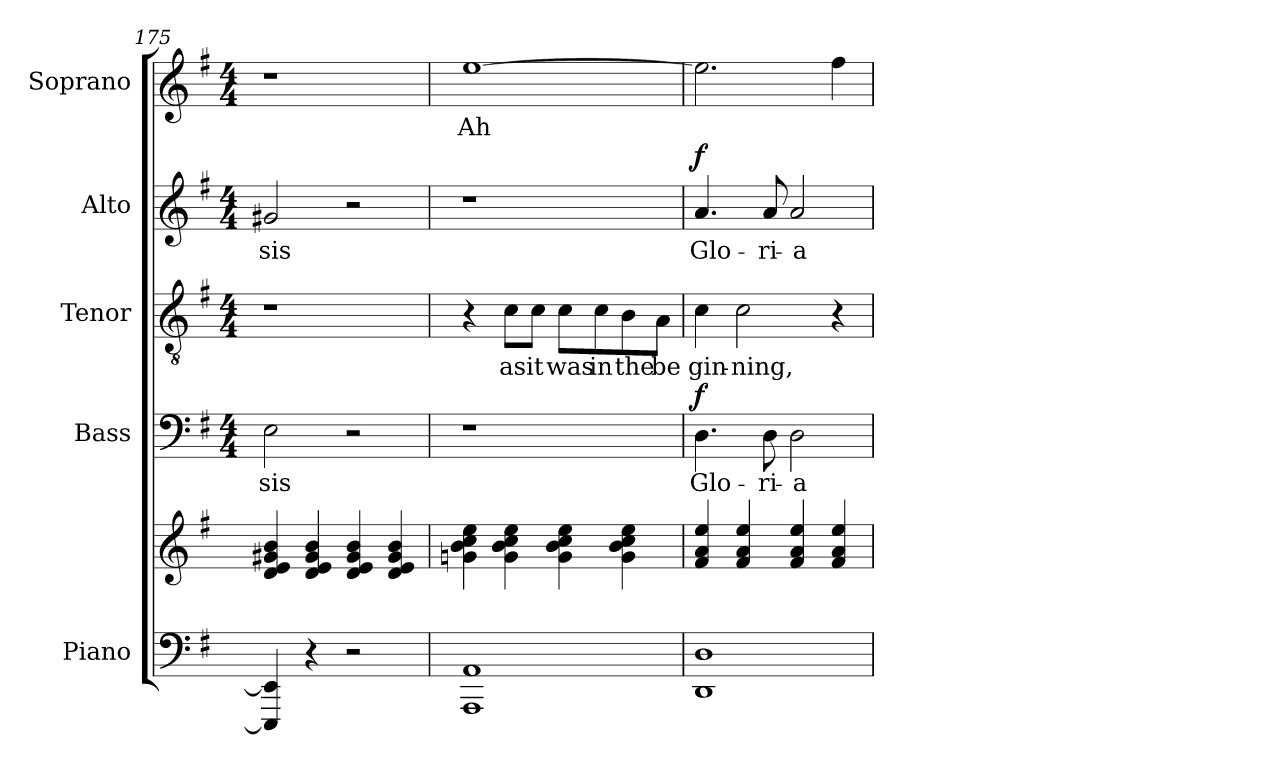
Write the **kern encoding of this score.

**kern	**kern	**kern	**text	**dynam	**kern	**text	**kern	**text	**dynam	**kern	**text
*part5	*part5	*part4	*part4	*part4	*part3	*part3	*part2	*part2	*part2	*part1	*part1
*staff6	*staff5	*staff4	*staff4	*staff4	*staff3	*staff3	*staff2	*staff2	*staff2	*staff1	*staff1
*I"Piano	*	*I"Bass	*	*	*I"Tenor	*	*I"Alto	*	*	*I"Soprano	*
*	*	*I'B.	*	*	*I'T.	*	*I'A.	*	*	*I'S.	*
*clefF4	*clefG2	*clefF4	*	*	*clefGv2	*	*clefG2	*	*	*clefG2	*
*k[f#]	*k[f#]	*k[f#]	*	*	*k[f#]	*	*k[f#]	*	*	*k[f#]	*
*G:	*G:	*G:	*	*	*G:	*	*G:	*	*	*G:	*
*	*	*M4/4	*	*	*M4/4	*	*M4/4	*	*	*M4/4	*
=175	=175	=175	=175	=175	=175	=175	=175	=175	=175	=175	=175
!	!	!	!LO:LY:b:cj	!	!	!	!	!LO:LY:b:cj	!	!	!
4EEE/] 4EE/]	4b/ 4g#X/ 4d/ 4e/	2E\	-sis	.	1r	.	2g#X/	-sis	.	1r	.
4r	4b/ 4d/ 4g#/ 4e/	.	.	.	.	.	.	.	.	.	.
2r	4b/ 4g#/ 4d/ 4e/	2r	.	.	.	.	2r	.	.	.	.
.	4b/ 4g#/ 4d/ 4e/	.	.	.	.	.	.	.	.	.	.
=176	=176	=176	=176	=176	=176	=176	=176	=176	=176	=176	=176
!	!	!	!	!	!	!	!	!	!	!	!LO:LY:b:cj
1AA 1AAA	4b\ 4gn\ 4cc\ 4ee\	1r	.	.	4r	.	1r	.	.	[<1ee	Ah
!	!	!	!	!	!	!LO:LY:b:cj	!	!	!	!	!
.	4b\ 4ee\ 4g\ 4cc\	.	.	.	8c\L	as	.	.	.	.	.
!	!	!	!	!	!	!LO:LY:b:cj	!	!	!	!	!
.	.	.	.	.	8c\J	it	.	.	.	.	.
!	!	!	!	!	!	!LO:LY:b:cj	!	!	!	!	!
.	4b\ 4g\ 4cc\ 4ee\	.	.	.	8c\L	was	.	.	.	.	.
!	!	!	!	!	!	!LO:LY:b:cj	!	!	!	!	!
.	.	.	.	.	8c\	in	.	.	.	.	.
!	!	!	!	!	!	!LO:LY:b:cj	!	!	!	!	!
.	4b\ 4g\ 4cc\ 4ee\	.	.	.	8B\	the	.	.	.	.	.
!	!	!	!	!	!	!LO:LY:b:cj	!	!	!	!	!
.	.	.	.	.	8A\J	be	.	.	.	.	.
!!LO:PB:g=z
=177	=177	=177	=177	=177	=177	=177	=177	=177	=177	=177	=177
!	!	!	!LO:LY:b:cj	!LO:DY:a	!	!LO:LY:b:cj	!	!LO:LY:b:cj	!LO:DY:a	!	!
1D 1DD	4f#/ 4ee/ 4a/	4.D\	Glo-	f	4c\	gin-	4.a/	Glo-	f	2.ee\]	.
!	!	!	!	!	!	!LO:LY:b:cj	!	!	!	!	!
.	4f#/ 4a/ 4ee/	.	.	.	2c\	-ning,	.	.	.	.	.
!	!	!	!LO:LY:b:cj	!	!	!	!	!LO:LY:b:cj	!	!	!
.	.	8D\	-ri-	.	.	.	8a/	-ri-	.	.	.
!	!	!	!LO:LY:b:cj	!	!	!	!	!LO:LY:b:cj	!	!	!
.	4a/ 4f#/ 4ee/	2D\	-a	.	.	.	2a/	-a	.	.	.
.	4a/ 4ee/ 4f#/	.	.	.	4r	.	.	.	.	4ff#\	.
=	=	=	=	=	=	=	=	=	=	=	=
*-	*-	*-	*-	*-	*-	*-	*-	*-	*-	*-	*-
